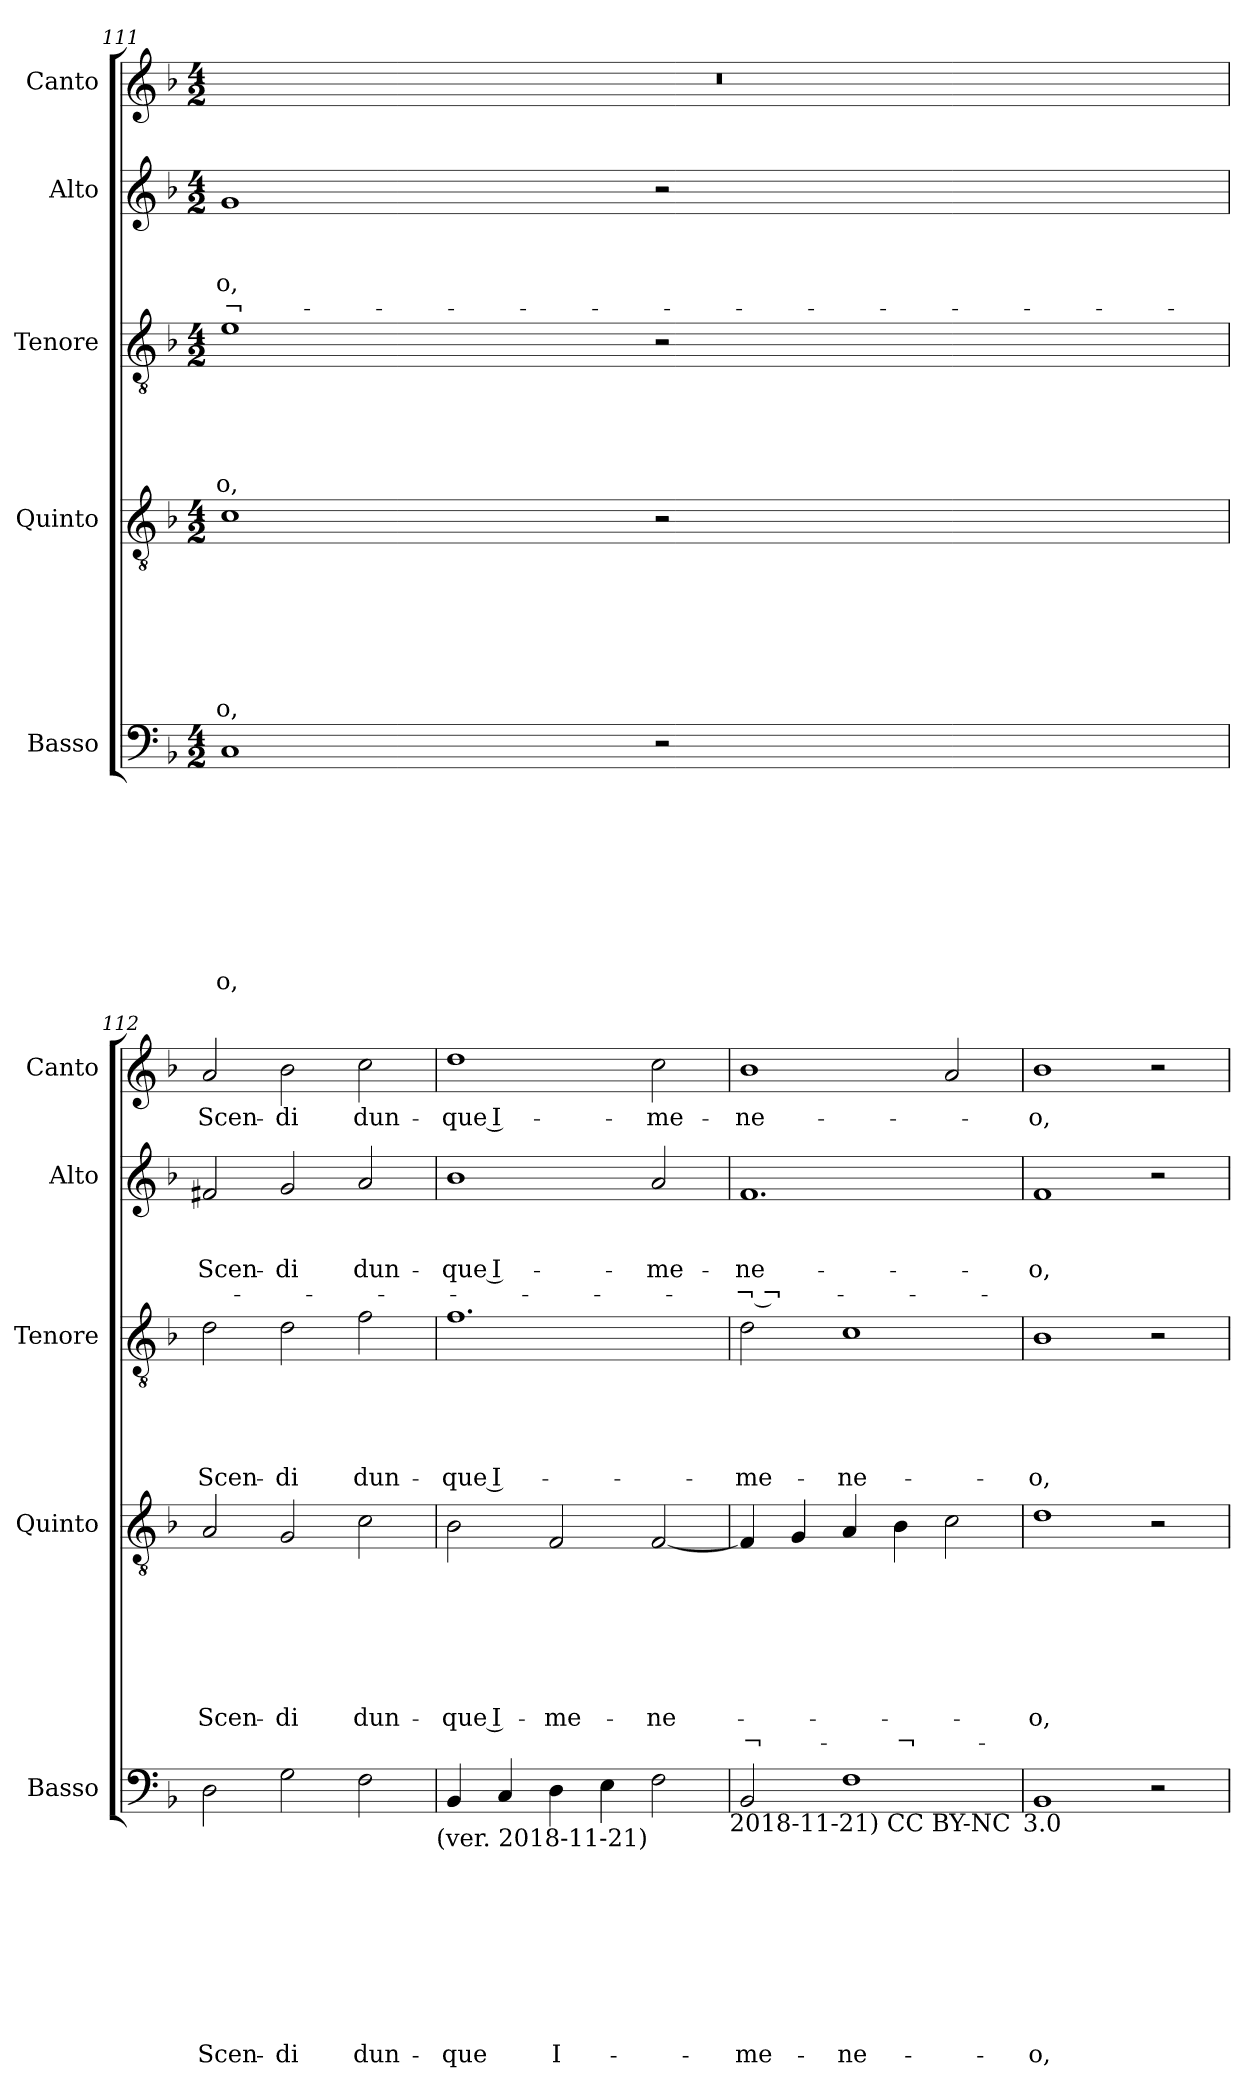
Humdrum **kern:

**kern	**text	**text	**text	**text	**text	**text	**text	**text	**text	**kern	**text	**text	**text	**text	**text	**text	**text	**text	**kern	**text	**text	**text	**text	**text	**kern	**text	**text	**text	**text	**kern	**text
*part5	*part5	*part5	*part5	*part5	*part5	*part5	*part5	*part5	*part5	*part4	*part4	*part4	*part4	*part4	*part4	*part4	*part4	*part4	*part3	*part3	*part3	*part3	*part3	*part3	*part2	*part2	*part2	*part2	*part2	*part1	*part1
*staff5	*staff5	*staff5	*staff5	*staff5	*staff5	*staff5	*staff5	*staff5	*staff5	*staff4	*staff4	*staff4	*staff4	*staff4	*staff4	*staff4	*staff4	*staff4	*staff3	*staff3	*staff3	*staff3	*staff3	*staff3	*staff2	*staff2	*staff2	*staff2	*staff2	*staff1	*staff1
*I"Basso	*	*	*	*	*	*	*	*	*	*I"Quinto	*	*	*	*	*	*	*	*	*I"Tenore	*	*	*	*	*	*I"Alto	*	*	*	*	*I"Canto	*
*I'Basso	*	*	*	*	*	*	*	*	*	*I'Quinto	*	*	*	*	*	*	*	*	*I'Tenore	*	*	*	*	*	*I'Alto	*	*	*	*	*I'Canto	*
*clefF4	*	*	*	*	*	*	*	*	*	*clefGv2	*	*	*	*	*	*	*	*	*clefGv2	*	*	*	*	*	*clefG2	*	*	*	*	*clefG2	*
*k[b-]	*	*	*	*	*	*	*	*	*	*k[b-]	*	*	*	*	*	*	*	*	*k[b-]	*	*	*	*	*	*k[b-]	*	*	*	*	*k[b-]	*
*F:	*	*	*	*	*	*	*	*	*	*F:	*	*	*	*	*	*	*	*	*F:	*	*	*	*	*	*F:	*	*	*	*	*F:	*
*M4/2	*	*	*	*	*	*	*	*	*	*M4/2	*	*	*	*	*	*	*	*	*M4/2	*	*	*	*	*	*M4/2	*	*	*	*	*M4/2	*
=111	=111	=111	=111	=111	=111	=111	=111	=111	=111	=111	=111	=111	=111	=111	=111	=111	=111	=111	=111	=111	=111	=111	=111	=111	=111	=111	=111	=111	=111	=111	=111
!	!	!	!	!	!	!	!	!	!LO:LY:b	!	!	!	!	!	!	!	!LO:LY:b	!	!	!	!	!	!	!LO:LY:b	!	!	!	!LO:LY:b	!LO:LY:b	!LO:N:vis=1	!
1C	.	.	.	.	.	.	.	.	-o,	1c	.	.	.	.	.	.	-o,	.	1e	.	.	.	.	-o,	1g	.	.	-o,	-¬-	0r	.
2r	.	.	.	.	.	.	.	.	.	2r	.	.	.	.	.	.	.	.	2r	.	.	.	.	.	2r	.	.	.	.	.	.
2ryy	.	.	.	.	.	.	.	.	.	2ryy	.	.	.	.	.	.	.	.	2ryy	.	.	.	.	.	2ryy	.	.	.	.	.	.
=112	=112	=112	=112	=112	=112	=112	=112	=112	=112	=112	=112	=112	=112	=112	=112	=112	=112	=112	=112	=112	=112	=112	=112	=112	=112	=112	=112	=112	=112	=112	=112
!	!	!	!	!	!	!	!	!	!LO:LY:b	!	!	!	!	!	!	!	!LO:LY:b	!	!	!	!	!	!	!LO:LY:b	!	!	!	!LO:LY:b	!	!	!LO:LY:b
2D\	.	.	.	.	.	.	.	.	Scen-	2A/	.	.	.	.	.	.	Scen-	.	2d\	.	.	.	.	Scen-	2f#X/	.	.	Scen-	.	2a/	Scen-
!	!	!	!	!	!	!	!	!	!LO:LY:b	!	!	!	!	!	!	!	!LO:LY:b	!	!	!	!	!	!	!LO:LY:b	!	!	!	!LO:LY:b	!	!	!LO:LY:b
2G\	.	.	.	.	.	.	.	.	-di	2G/	.	.	.	.	.	.	-di	.	2d\	.	.	.	.	-di	2g/	.	.	-di	.	2b-\	-di
!	!	!	!	!	!	!	!	!	!LO:LY:b	!	!	!	!	!	!	!	!LO:LY:b	!	!	!	!	!	!	!LO:LY:b	!	!	!	!LO:LY:b	!	!	!LO:LY:b
2F\	.	.	.	.	.	.	.	.	dun-	2c\	.	.	.	.	.	.	dun-	.	2f\	.	.	.	.	dun-	2a/	.	.	dun-	.	2cc\	dun-
!LO:TX:b:t=(ver. 2018-11-21)	!	!	!	!	!	!	!	!	!	!	!	!	!	!	!	!	!	!	!	!	!	!	!	!	!	!	!	!	!	!	!
=113	=113	=113	=113	=113	=113	=113	=113	=113	=113	=113	=113	=113	=113	=113	=113	=113	=113	=113	=113	=113	=113	=113	=113	=113	=113	=113	=113	=113	=113	=113	=113
!	!	!	!	!	!	!	!	!	!LO:LY:b	!	!	!	!	!	!	!	!LO:LY:b	!	!	!	!	!	!	!LO:LY:b	!	!	!	!LO:LY:b	!	!	!LO:LY:b
4BB-/	.	.	.	.	.	.	.	.	-que	2B-\	.	.	.	.	.	.	-que I-	.	1.f	.	.	.	.	-que I-	1b-	.	.	-que I-	.	1dd	-que I-
4C/	.	.	.	.	.	.	.	.	.	.	.	.	.	.	.	.	.	.	.	.	.	.	.	.	.	.	.	.	.	.	.
!	!	!	!	!	!	!	!	!	!LO:LY:b:rj	!	!	!	!	!	!	!	!LO:LY:b	!	!	!	!	!	!	!	!	!	!	!	!	!	!
4D\	.	.	.	.	.	.	.	.	I-	2F/	.	.	.	.	.	.	-me-	.	.	.	.	.	.	.	.	.	.	.	.	.	.
4E\	.	.	.	.	.	.	.	.	.	.	.	.	.	.	.	.	.	.	.	.	.	.	.	.	.	.	.	.	.	.	.
!	!	!	!	!	!	!	!	!	!	!	!	!	!	!	!	!	!LO:LY:b	!	!	!	!	!	!	!	!	!	!	!LO:LY:b	!	!	!LO:LY:b
2F\	.	.	.	.	.	.	.	.	.	[<2F/	.	.	.	.	.	.	-ne-	.	.	.	.	.	.	.	2a/	.	.	-me-	.	2cc\	-me-
!LO:TX:b:t=2018-11-21) CC BY-NC	!	!	!	!	!	!	!	!	!	!	!	!	!	!	!	!	!	!	!	!	!	!	!	!	!	!	!	!	!	!	!
=114	=114	=114	=114	=114	=114	=114	=114	=114	=114	=114	=114	=114	=114	=114	=114	=114	=114	=114	=114	=114	=114	=114	=114	=114	=114	=114	=114	=114	=114	=114	=114
!	!	!	!	!	!	!	!	!	!LO:LY:b	!	!	!	!	!	!	!	!	!LO:LY:b	!	!	!	!	!	!LO:LY:b	!	!	!	!LO:LY:b	!LO:LY:b	!	!LO:LY:b
2BB-/	.	.	.	.	.	.	.	.	-me-	4F/]	.	.	.	.	.	.	.	-¬-	2d\	.	.	.	.	-me-	1.f	.	.	-ne-	-¬ ¬-	1b-	-ne-
.	.	.	.	.	.	.	.	.	.	4G/	.	.	.	.	.	.	.	.	.	.	.	.	.	.	.	.	.	.	.	.	.
!	!	!	!	!	!	!	!	!	!LO:LY:b	!	!	!	!	!	!	!	!	!	!	!	!	!	!	!LO:LY:b	!	!	!	!	!	!	!
1F	.	.	.	.	.	.	.	.	-ne-	4A/	.	.	.	.	.	.	.	.	1c	.	.	.	.	-ne-	.	.	.	.	.	.	.
!	!	!	!	!	!	!	!	!	!	!	!	!	!	!	!	!	!	!LO:LY:b:rj	!	!	!	!	!	!	!	!	!	!	!	!	!
.	.	.	.	.	.	.	.	.	.	4B-\	.	.	.	.	.	.	.	-¬-	.	.	.	.	.	.	.	.	.	.	.	.	.
.	.	.	.	.	.	.	.	.	.	2c\	.	.	.	.	.	.	.	.	.	.	.	.	.	.	.	.	.	.	.	2a/	.
!LO:TX:b:t=3.0	!	!	!	!	!	!	!	!	!	!	!	!	!	!	!	!	!	!	!	!	!	!	!	!	!	!	!	!	!	!	!
=115	=115	=115	=115	=115	=115	=115	=115	=115	=115	=115	=115	=115	=115	=115	=115	=115	=115	=115	=115	=115	=115	=115	=115	=115	=115	=115	=115	=115	=115	=115	=115
!	!	!	!	!	!	!	!	!	!LO:LY:b	!	!	!	!	!	!	!	!LO:LY:b	!	!	!	!	!	!	!LO:LY:b	!	!	!	!LO:LY:b	!	!	!LO:LY:b
1BB-	.	.	.	.	.	.	.	.	-o,	1d	.	.	.	.	.	.	-o,	.	1B-	.	.	.	.	-o,	1f	.	.	-o,	.	1b-	-o,
2r	.	.	.	.	.	.	.	.	.	2r	.	.	.	.	.	.	.	.	2r	.	.	.	.	.	2r	.	.	.	.	2r	.
=	=	=	=	=	=	=	=	=	=	=	=	=	=	=	=	=	=	=	=	=	=	=	=	=	=	=	=	=	=	=	=
*-	*-	*-	*-	*-	*-	*-	*-	*-	*-	*-	*-	*-	*-	*-	*-	*-	*-	*-	*-	*-	*-	*-	*-	*-	*-	*-	*-	*-	*-	*-	*-
